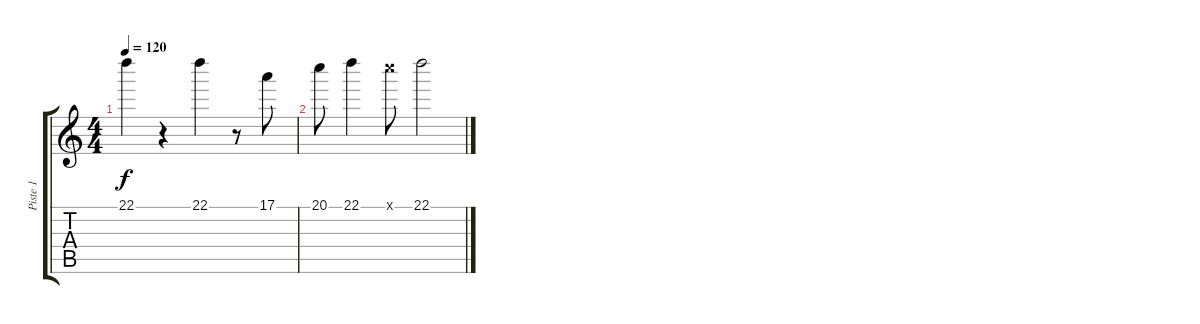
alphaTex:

\track ("Piste 1" "Piste 1") {instrument electricguitarclean}
\staff {score tabs}
\tuning (E4 B3 G3 D3 A2 E2) {hide}
\ts (4 4)
\tempo 120
\clef g2
\ks c
22.1.4{dy f} r.4 22.1.4 r.8 17.1.8 |
20.1.8 22.1.4 20.1{x}.8 22.1.2
